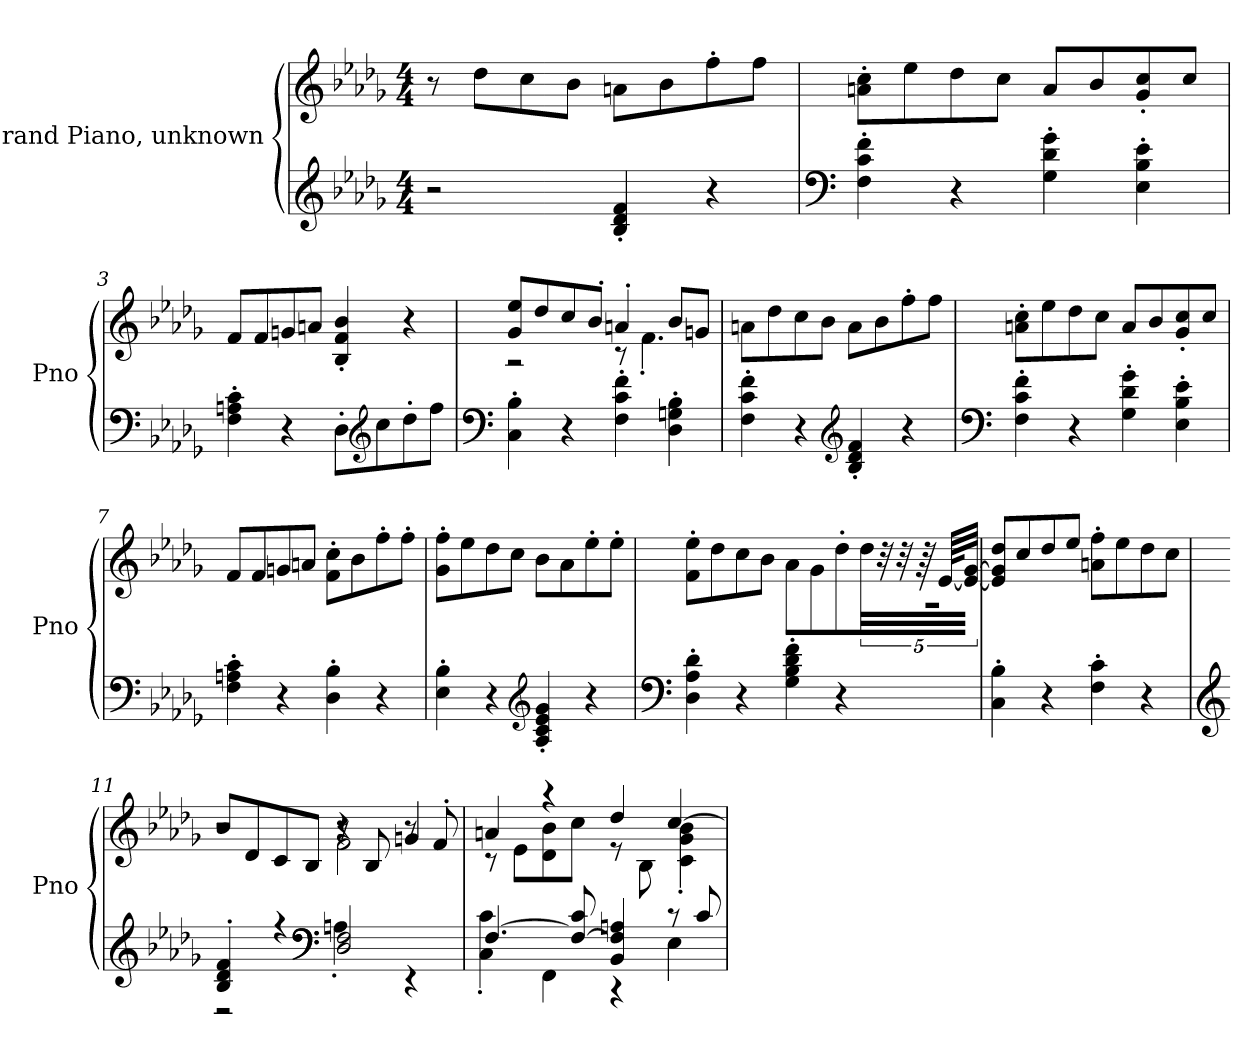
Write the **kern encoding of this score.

**kern	**kern
*part1	*part1
*staff2	*staff1
*I"Grand Piano, unknown	*
*I'Pno	*
*clefG2	*clefG2
*k[b-e-a-d-g-]	*k[b-e-a-d-g-]
*M4/4	*M4/4
*MM120	*MM120
=1	=1
2r	8r
.	8dd-\L
.	8cc\
.	8b-\J
4B-/' 4d-/' 4f/'	8an\L
.	8b-\
4r	8ff'\
.	8ff\J
=2	=2
*clefF4	*
4F\' 4c\' 4f\'	8an\' 8cc\'L
.	8ee-\
4r	8dd-\
.	8cc\J
4G-\' 4d-\' 4g-\'	8a/L
.	8b-/
4E-\' 4B-\' 4e-\'	8g-/' 8cc/'
.	8cc/J
=3	=3
4F\' 4An\' 4c\'	8f/L
.	8f/
4r	8gn/
.	8an/J
8D-'\L	4B-/' 4f/' 4b-/'
*clefG2	*
8cc\	.
8dd-'\	4r
8ff\J	.
=4	=4
*clefF4	*
*	*^
4C\' 4B-\'	8g-/ 8ee-/L	2r
.	8dd-/	.
4r	8cc/	.
.	8b-'/J	.
4F\' 4c\' 4f\'	4an'/	8r
.	.	4.f'\
4D-\' 4Gn\' 4B-\'	8b-/L	.
.	8gn/J	.
*	*v	*v
!!LO:LB:g=z
=5	=5
4F\' 4c\' 4f\'	8an\L
.	8dd-\
4r	8cc\
.	8b-\J
*clefG2	*
4B-/' 4d-/' 4f/'	8a\L
.	8b-\
4r	8ff'\
.	8ff\J
=6	=6
*clefF4	*
4F\' 4c\' 4f\'	8an\' 8cc\'L
.	8ee-\
4r	8dd-\
.	8cc\J
4G-\' 4d-\' 4g-\'	8a/L
.	8b-/
4E-\' 4B-\' 4e-\'	8g-/' 8cc/'
.	8cc/J
=7	=7
4F\' 4An\' 4c\'	8f/L
.	8f/
4r	8gn/
.	8an/J
4D-\' 4B-\'	8f\' 8cc\'L
.	8b-\
4r	8ff'\
.	8ff'\J
=8	=8
4E-\' 4B-\'	8g-\' 8ff\'L
.	8ee-\
4r	8dd-\
.	8cc\J
*clefG2	*
4A-/' 4c/' 4e-/' 4g-/'	8b-\L
.	8a-\
4r	8ee-'\
.	8ee-'\J
!!LO:LB:g=z
=9	=9
*clefF4	*
4D-\' 4A-\' 4d-\'	8f\' 8ee-\'L
.	8dd-\
4r	8cc\
.	8b-\J
4G-\' 4B-\' 4d-\' 4f\'	8a-\L
.	8g-\
4r	8dd-'\
.	40dd-\Jkk
.	40r
.	40r
.	80r
.	[80e-/KLLL
.	40e-/_ [40g-/JJJ
=10	=10
4C\' 4B-\'	8e-/] 8g-/] 8dd-/L
.	8cc/
4r	8dd-/
.	8ee-/J
4F\' 4c\'	8an\' 8ff\'L
.	8ee-\
4r	8dd-\
.	8cc\J
=11	=11
*clefG2	*
*^	*^
*	*	*	*^
4B-/' 4d-/' 4f/'	2r	2r	2r	8b-/L
.	.	.	.	8d-/
4r	.	.	.	8c/
.	.	.	.	8B-/J
*clefF4	*	*	*	*
2D-/ 2F/	4An'\	4r	2f\	8r
.	.	.	.	8B-/
.	4r	4gn/	.	8r
.	.	.	.	8f'/
*	*	*	*v	*v
!!LO:LB:g=z
=12	=12	=12	=12
[4.F/	4C\' 4c\'	4an/	8r
.	.	.	8e-\L
.	4FF\	4r	8d-\ 8b-\
8F/_ 8c/	.	.	8cc\J
4BB-/ 4F/] 4An/	4r	4dd-/	8r
.	.	.	8B-\
8r	4E-\	[4cc/	4c\' 4g-\' 4b-\'
8c/	.	.	.
*v	*v	*	*
*	*v	*v
=	=
*-	*-
